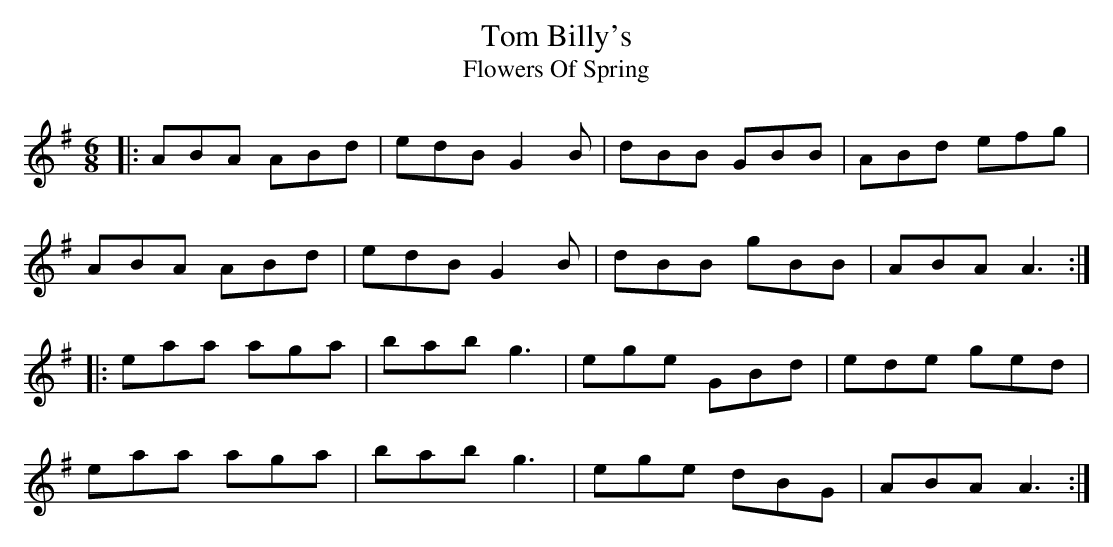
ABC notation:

X:1
T:Tom Billy's
T:Flowers Of Spring
M:6/8
L:1/8
K:G
|:ABA ABd|edB G2B|dBB GBB|ABd efg|
ABA ABd|edB G2B|dBB gBB|ABA A3:|
|:eaa aga|bab g3|ege GBd|ede ged|
eaa aga|bab g3|ege dBG|ABA A3:|
